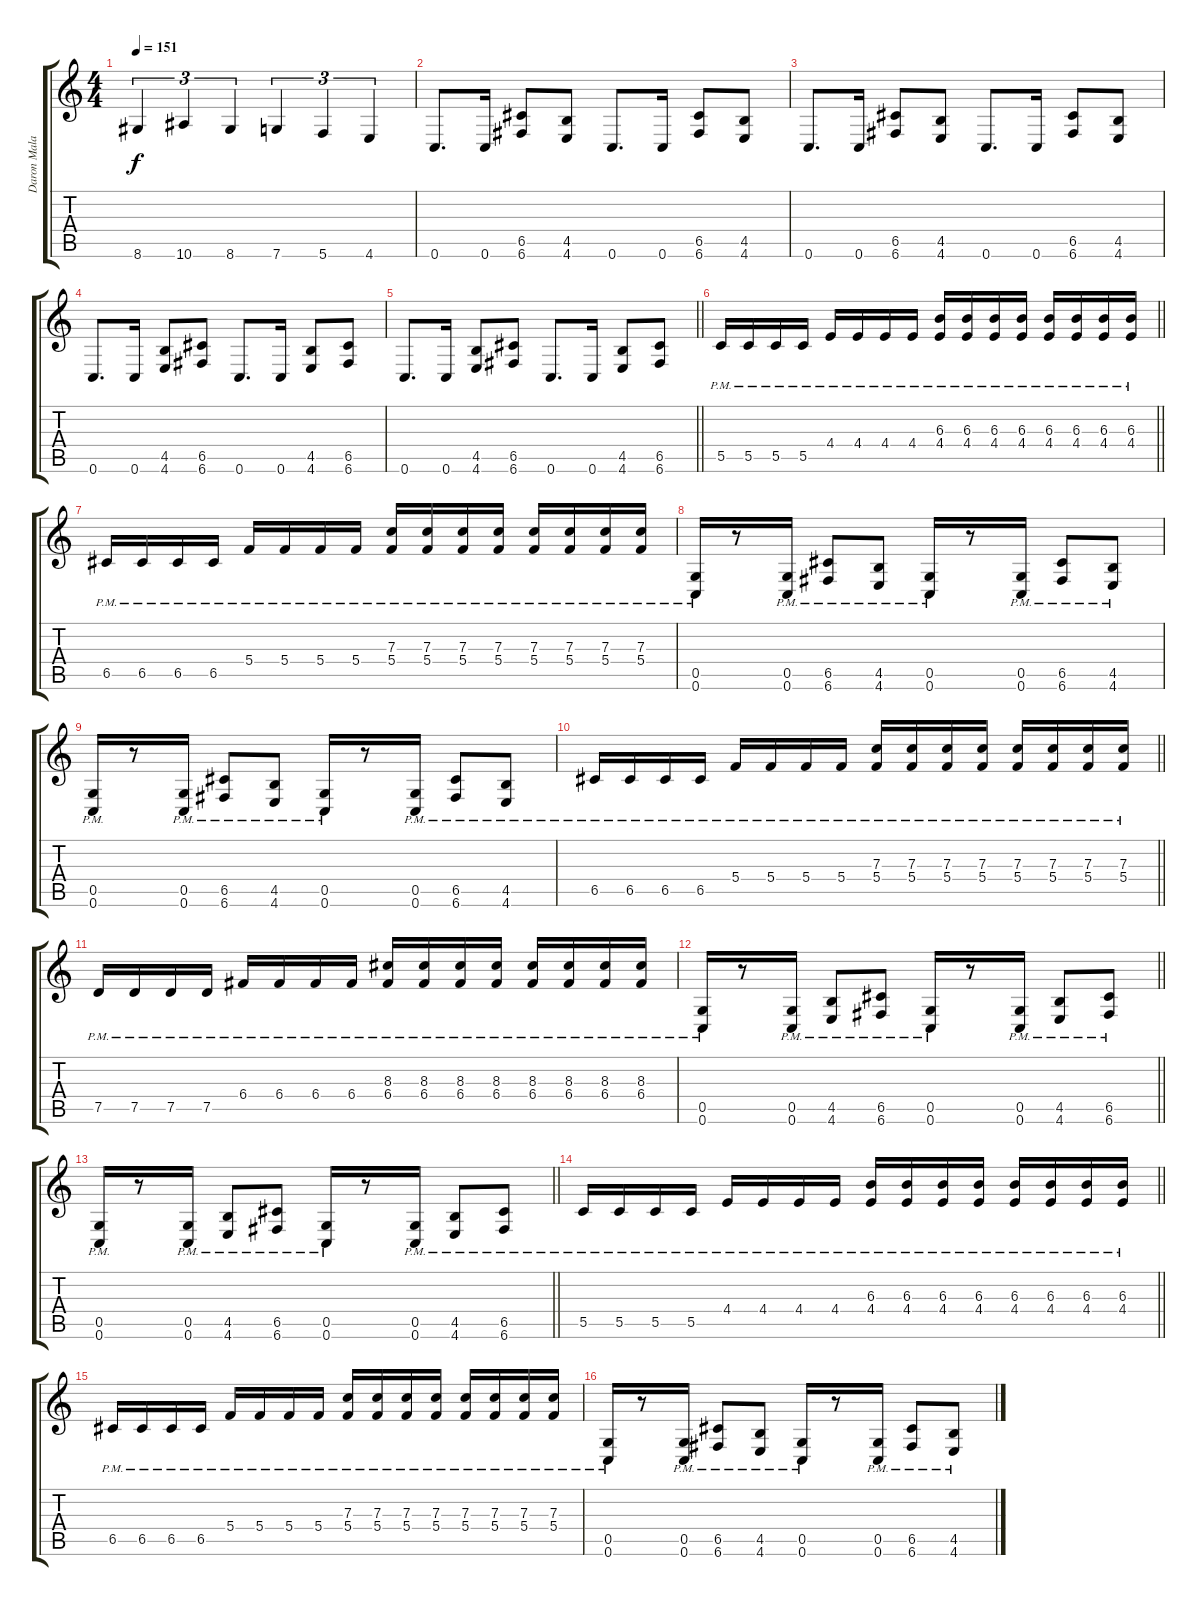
\track ("Daron Malakian" "Daron Mala") {instrument distortionguitar}
\staff {score tabs}
\tuning (D4 A3 F3 C3 G2 C2) {hide}
\ts (4 4)
\tempo 151
\clef g2
\ks c
8.6.4{tu (3 2) dy f} 10.6.4{tu (3 2)} 8.6.4{tu (3 2)} 7.6.4{tu (3 2)} 5.6.4{tu (3 2)} 4.6.4{tu (3 2)} |
0.6.8{d} 0.6.16 (6.5 6.6).8 (4.5 4.6).8 0.6.8{d} 0.6.16 (6.5 6.6).8 (4.5 4.6).8 |
0.6.8{d} 0.6.16 (6.5 6.6).8 (4.5 4.6).8 0.6.8{d} 0.6.16 (6.5 6.6).8 (4.5 4.6).8 |
0.6.8{d} 0.6.16 (4.5 4.6).8 (6.5 6.6).8 0.6.8{d} 0.6.16 (4.5 4.6).8 (6.5 6.6).8 |
\barLineRight lightlight
0.6.8{d} 0.6.16 (4.5 4.6).8 (6.5 6.6).8 0.6.8{d} 0.6.16 (4.5 4.6).8 (6.5 6.6).8 |
\barLineRight lightlight
5.5{pm}.16 5.5{pm}.16 5.5{pm}.16 5.5{pm}.16 4.4{pm}.16 4.4{pm}.16 4.4{pm}.16 4.4{pm}.16 (6.3{pm} 4.4{pm}).16 (6.3{pm} 4.4{pm}).16 (6.3{pm} 4.4{pm}).16 (6.3{pm} 4.4{pm}).16 (6.3{pm} 4.4{pm}).16 (6.3{pm} 4.4{pm}).16 (6.3{pm} 4.4{pm}).16 (6.3{pm} 4.4{pm}).16 |
6.5{pm}.16 6.5{pm}.16 6.5{pm}.16 6.5{pm}.16 5.4{pm}.16 5.4{pm}.16 5.4{pm}.16 5.4{pm}.16 (7.3{pm} 5.4{pm}).16 (7.3{pm} 5.4{pm}).16 (7.3{pm} 5.4{pm}).16 (7.3{pm} 5.4{pm}).16 (7.3{pm} 5.4{pm}).16 (7.3{pm} 5.4{pm}).16 (7.3{pm} 5.4{pm}).16 (7.3{pm} 5.4{pm}).16 |
(0.5{pm} 0.6{pm}).16 r.8 (0.5{pm} 0.6{pm}).16 (6.5{pm} 6.6{pm}).8 (4.5{pm} 4.6{pm}).8 (0.5{pm} 0.6{pm}).16 r.8 (0.5{pm} 0.6{pm}).16 (6.5{pm} 6.6{pm}).8 (4.5{pm} 4.6{pm}).8 |
(0.5{pm} 0.6{pm}).16 r.8 (0.5{pm} 0.6{pm}).16 (6.5{pm} 6.6{pm}).8 (4.5{pm} 4.6{pm}).8 (0.5{pm} 0.6{pm}).16 r.8 (0.5{pm} 0.6{pm}).16 (6.5{pm} 6.6{pm}).8 (4.5{pm} 4.6{pm}).8 |
\barLineRight lightlight
6.5{pm}.16 6.5{pm}.16 6.5{pm}.16 6.5{pm}.16 5.4{pm}.16 5.4{pm}.16 5.4{pm}.16 5.4{pm}.16 (7.3{pm} 5.4{pm}).16 (7.3{pm} 5.4{pm}).16 (7.3{pm} 5.4{pm}).16 (7.3{pm} 5.4{pm}).16 (7.3{pm} 5.4{pm}).16 (7.3{pm} 5.4{pm}).16 (7.3{pm} 5.4{pm}).16 (7.3{pm} 5.4{pm}).16 |
7.5{pm}.16 7.5{pm}.16 7.5{pm}.16 7.5{pm}.16 6.4{pm}.16 6.4{pm}.16 6.4{pm}.16 6.4{pm}.16 (8.3{pm} 6.4{pm}).16 (8.3{pm} 6.4{pm}).16 (8.3{pm} 6.4{pm}).16 (8.3{pm} 6.4{pm}).16 (8.3{pm} 6.4{pm}).16 (8.3{pm} 6.4{pm}).16 (8.3{pm} 6.4{pm}).16 (8.3{pm} 6.4{pm}).16 |
\barLineRight lightlight
(0.5{pm} 0.6{pm}).16 r.8 (0.5{pm} 0.6{pm}).16 (4.5{pm} 4.6{pm}).8 (6.5{pm} 6.6{pm}).8 (0.5{pm} 0.6{pm}).16 r.8 (0.5{pm} 0.6{pm}).16 (4.5{pm} 4.6{pm}).8 (6.5{pm} 6.6{pm}).8 |
\barLineRight lightlight
(0.5{pm} 0.6{pm}).16 r.8 (0.5{pm} 0.6{pm}).16 (4.5{pm} 4.6{pm}).8 (6.5{pm} 6.6{pm}).8 (0.5{pm} 0.6{pm}).16 r.8 (0.5{pm} 0.6{pm}).16 (4.5{pm} 4.6{pm}).8 (6.5{pm} 6.6{pm}).8 |
\barLineRight lightlight
5.5{pm}.16 5.5{pm}.16 5.5{pm}.16 5.5{pm}.16 4.4{pm}.16 4.4{pm}.16 4.4{pm}.16 4.4{pm}.16 (6.3{pm} 4.4{pm}).16 (6.3{pm} 4.4{pm}).16 (6.3{pm} 4.4{pm}).16 (6.3{pm} 4.4{pm}).16 (6.3{pm} 4.4{pm}).16 (6.3{pm} 4.4{pm}).16 (6.3{pm} 4.4{pm}).16 (6.3{pm} 4.4{pm}).16 |
6.5{pm}.16 6.5{pm}.16 6.5{pm}.16 6.5{pm}.16 5.4{pm}.16 5.4{pm}.16 5.4{pm}.16 5.4{pm}.16 (7.3{pm} 5.4{pm}).16 (7.3{pm} 5.4{pm}).16 (7.3{pm} 5.4{pm}).16 (7.3{pm} 5.4{pm}).16 (7.3{pm} 5.4{pm}).16 (7.3{pm} 5.4{pm}).16 (7.3{pm} 5.4{pm}).16 (7.3{pm} 5.4{pm}).16 |
(0.5{pm} 0.6{pm}).16 r.8 (0.5{pm} 0.6{pm}).16 (6.5{pm} 6.6{pm}).8 (4.5{pm} 4.6{pm}).8 (0.5{pm} 0.6{pm}).16 r.8 (0.5{pm} 0.6{pm}).16 (6.5{pm} 6.6{pm}).8 (4.5{pm} 4.6{pm}).8
